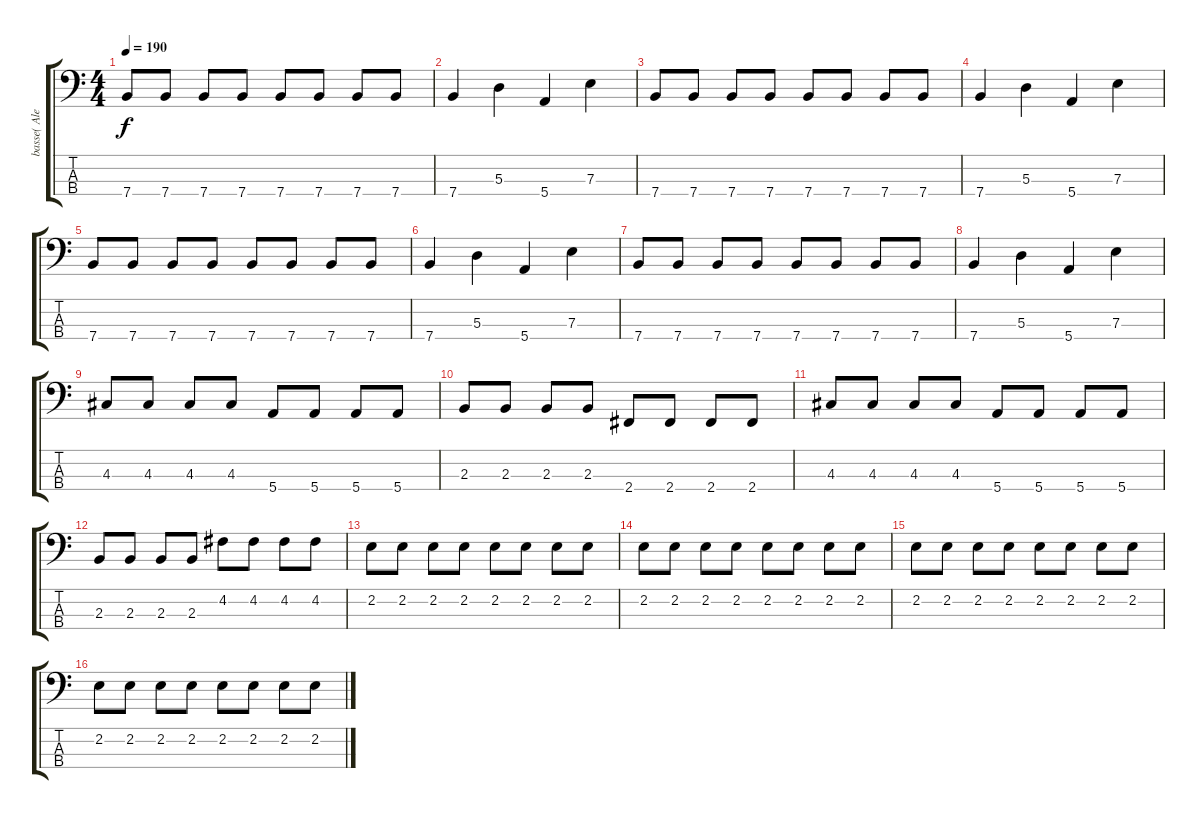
\track ("basse( Alex )" "basse( Ale") {instrument electricbasspick}
\staff {score tabs}
\tuning (G2 D2 A1 E1) {hide}
\ts (4 4)
\tempo 190
\clef f4
\ks c
7.4.8{dy f} 7.4.8 7.4.8 7.4.8 7.4.8 7.4.8 7.4.8 7.4.8 |
7.4.4 5.3.4 5.4.4 7.3.4 |
7.4.8 7.4.8 7.4.8 7.4.8 7.4.8 7.4.8 7.4.8 7.4.8 |
7.4.4 5.3.4 5.4.4 7.3.4 |
7.4.8 7.4.8 7.4.8 7.4.8 7.4.8 7.4.8 7.4.8 7.4.8 |
7.4.4 5.3.4 5.4.4 7.3.4 |
7.4.8 7.4.8 7.4.8 7.4.8 7.4.8 7.4.8 7.4.8 7.4.8 |
7.4.4 5.3.4 5.4.4 7.3.4 |
4.3.8 4.3.8 4.3.8 4.3.8 5.4.8 5.4.8 5.4.8 5.4.8 |
2.3.8 2.3.8 2.3.8 2.3.8 2.4.8 2.4.8 2.4.8 2.4.8 |
4.3.8 4.3.8 4.3.8 4.3.8 5.4.8 5.4.8 5.4.8 5.4.8 |
2.3.8 2.3.8 2.3.8 2.3.8 4.2.8 4.2.8 4.2.8 4.2.8 |
2.2.8 2.2.8 2.2.8 2.2.8 2.2.8 2.2.8 2.2.8 2.2.8 |
2.2.8 2.2.8 2.2.8 2.2.8 2.2.8 2.2.8 2.2.8 2.2.8 |
2.2.8 2.2.8 2.2.8 2.2.8 2.2.8 2.2.8 2.2.8 2.2.8 |
2.2.8 2.2.8 2.2.8 2.2.8 2.2.8 2.2.8 2.2.8 2.2.8
